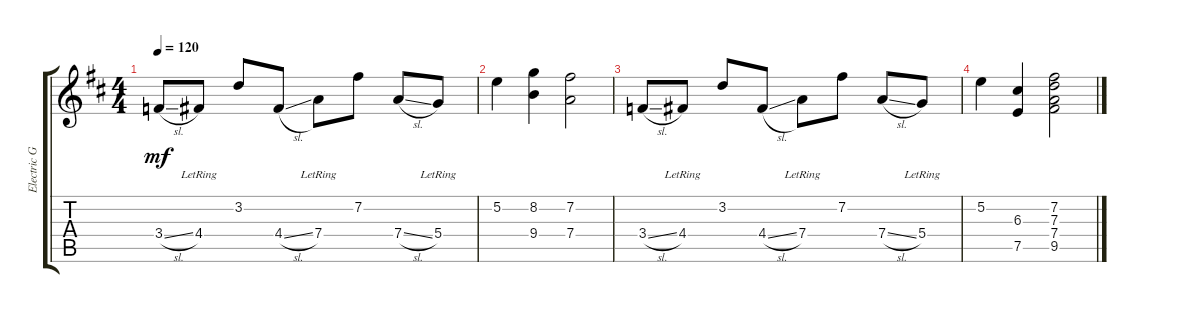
\track ("Electric Guitar" "Electric G") {instrument electricguitarclean}
\staff {score tabs}
\tuning (E4 B3 G3 D3 A2 E2) {hide}
\ts (4 4)
\tempo 120
\clef g2
\ks d
3.4{sl}.8{dy mf instrument electricguitarclean} 4.4{lr}.8 3.2.8 4.4{sl}.8 7.4{lr}.8 7.2.8 7.4{sl}.8 5.4{lr}.8 |
5.2.4 (8.2 9.4).4 (7.2 7.4).2 |
3.4{sl}.8 4.4{lr}.8 3.2.8 4.4{sl}.8 7.4{lr}.8 7.2.8 7.4{sl}.8 5.4{lr}.8 |
5.2.4 (6.3 7.5).4 (7.2 7.3 7.4 9.5).2
